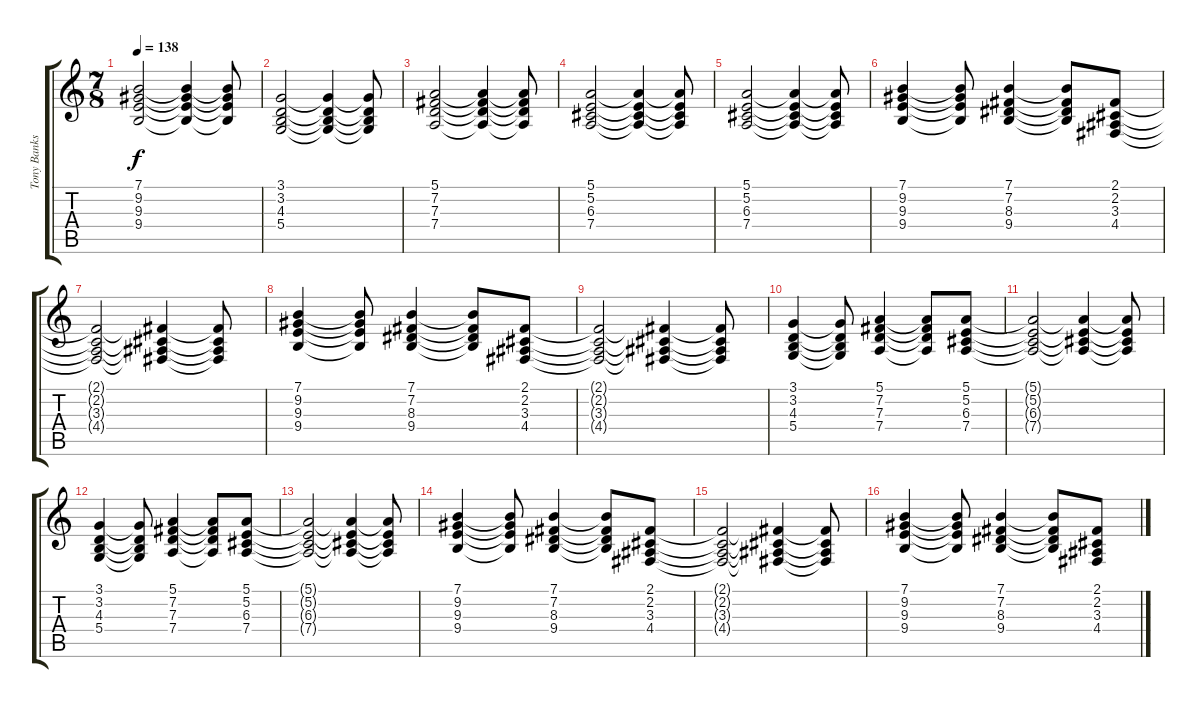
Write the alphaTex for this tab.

\track ("Tony Banks (organ)" "Tony Banks") {instrument drawbarorgan}
\staff {score tabs}
\tuning (E4 B3 G3 D3 A2 E2) {hide}
\ts (7 8)
\tempo 138
\clef g2
\ks c
(7.1 9.2 9.3 9.4).2{dy f} (7.1{t} 9.2{t} 9.3{t} 9.4{t}).4 (7.1{t} 9.2{t} 9.3{t} 9.4{t}).8 |
(3.1 3.2 4.3 5.4).2 (3.1{t} 3.2{t} 4.3{t} 5.4{t}).4 (3.1{t} 3.2{t} 4.3{t} 5.4{t}).8 |
(5.1 7.2 7.3 7.4).2 (5.1{t} 7.2{t} 7.3{t} 7.4{t}).4 (5.1{t} 7.2{t} 7.3{t} 7.4{t}).8 |
(5.1 5.2 6.3 7.4).2 (5.1{t} 5.2{t} 6.3{t} 7.4{t}).4 (5.1{t} 5.2{t} 6.3{t} 7.4{t}).8 |
(5.1 5.2 6.3 7.4).2 (5.1{t} 5.2{t} 6.3{t} 7.4{t}).4 (5.1{t} 5.2{t} 6.3{t} 7.4{t}).8 |
(7.1 9.2 9.3 9.4).4 (7.1{t} 9.2{t} 9.3{t} 9.4{t}).8 (7.1 7.2 8.3 9.4).4 (7.1{t} 7.2{t} 8.3{t} 9.4{t}).8 (2.1 2.2 3.3 4.4).8 |
(2.1{t} 2.2{t} 3.3{t} 4.4{t}).2 (2.1{t} 2.2{t} 3.3{t} 4.4{t}).4 (2.1{t} 2.2{t} 3.3{t} 4.4{t}).8 |
(7.1 9.2 9.3 9.4).4 (7.1{t} 9.2{t} 9.3{t} 9.4{t}).8 (7.1 7.2 8.3 9.4).4 (7.1{t} 7.2{t} 8.3{t} 9.4{t}).8 (2.1 2.2 3.3 4.4).8 |
(2.1{t} 2.2{t} 3.3{t} 4.4{t}).2 (2.1{t} 2.2{t} 3.3{t} 4.4{t}).4 (2.1{t} 2.2{t} 3.3{t} 4.4{t}).8 |
(3.1 3.2 4.3 5.4).4 (3.1{t} 3.2{t} 4.3{t} 5.4{t}).8 (5.1 7.2 7.3 7.4).4 (5.1{t} 7.2{t} 7.3{t} 7.4{t}).8 (5.1 5.2 6.3 7.4).8 |
(5.1{t} 5.2{t} 6.3{t} 7.4{t}).2 (5.1{t} 5.2{t} 6.3{t} 7.4{t}).4 (5.1{t} 5.2{t} 6.3{t} 7.4{t}).8 |
(3.1 3.2 4.3 5.4).4 (3.1{t} 3.2{t} 4.3{t} 5.4{t}).8 (5.1 7.2 7.3 7.4).4 (5.1{t} 7.2{t} 7.3{t} 7.4{t}).8 (5.1 5.2 6.3 7.4).8 |
(5.1{t} 5.2{t} 6.3{t} 7.4{t}).2 (5.1{t} 5.2{t} 6.3{t} 7.4{t}).4 (5.1{t} 5.2{t} 6.3{t} 7.4{t}).8 |
(7.1 9.2 9.3 9.4).4 (7.1{t} 9.2{t} 9.3{t} 9.4{t}).8 (7.1 7.2 8.3 9.4).4 (7.1{t} 7.2{t} 8.3{t} 9.4{t}).8 (2.1 2.2 3.3 4.4).8 |
(2.1{t} 2.2{t} 3.3{t} 4.4{t}).2 (2.1{t} 2.2{t} 3.3{t} 4.4{t}).4 (2.1{t} 2.2{t} 3.3{t} 4.4{t}).8 |
(7.1 9.2 9.3 9.4).4 (7.1{t} 9.2{t} 9.3{t} 9.4{t}).8 (7.1 7.2 8.3 9.4).4 (7.1{t} 7.2{t} 8.3{t} 9.4{t}).8 (2.1 2.2 3.3 4.4).8
